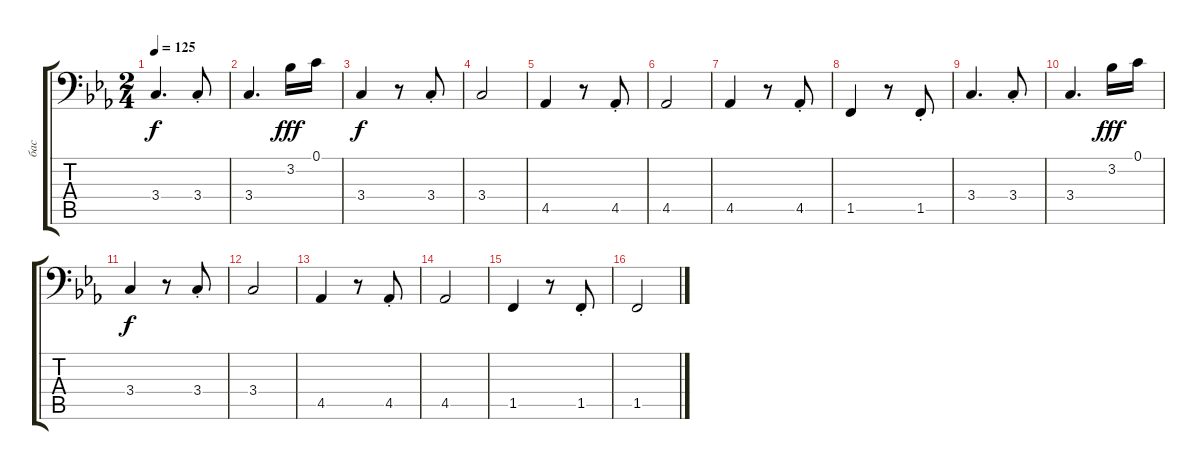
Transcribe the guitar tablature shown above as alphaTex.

\track ("бас" "бас") {instrument electricbassfinger}
\staff {score tabs}
\tuning (C3 G2 D2 A1 E1 B0) {hide}
\ts (2 4)
\tempo 125
\clef f4
\ks cminor
3.4.4{d dy f} 3.4{st}.8 |
3.4.4{d} 3.2.16{dy fff} 0.1.16 |
3.4.4{dy f} r.8 3.4{st}.8 |
3.4.2 |
4.5.4 r.8 4.5{st}.8 |
4.5.2 |
4.5.4 r.8 4.5{st}.8 |
1.5.4 r.8 1.5{st}.8 |
3.4.4{d} 3.4{st}.8 |
3.4.4{d} 3.2.16{dy fff} 0.1.16 |
3.4.4{dy f} r.8 3.4{st}.8 |
3.4.2 |
4.5.4 r.8 4.5{st}.8 |
4.5.2 |
1.5.4 r.8 1.5{st}.8 |
1.5.2
